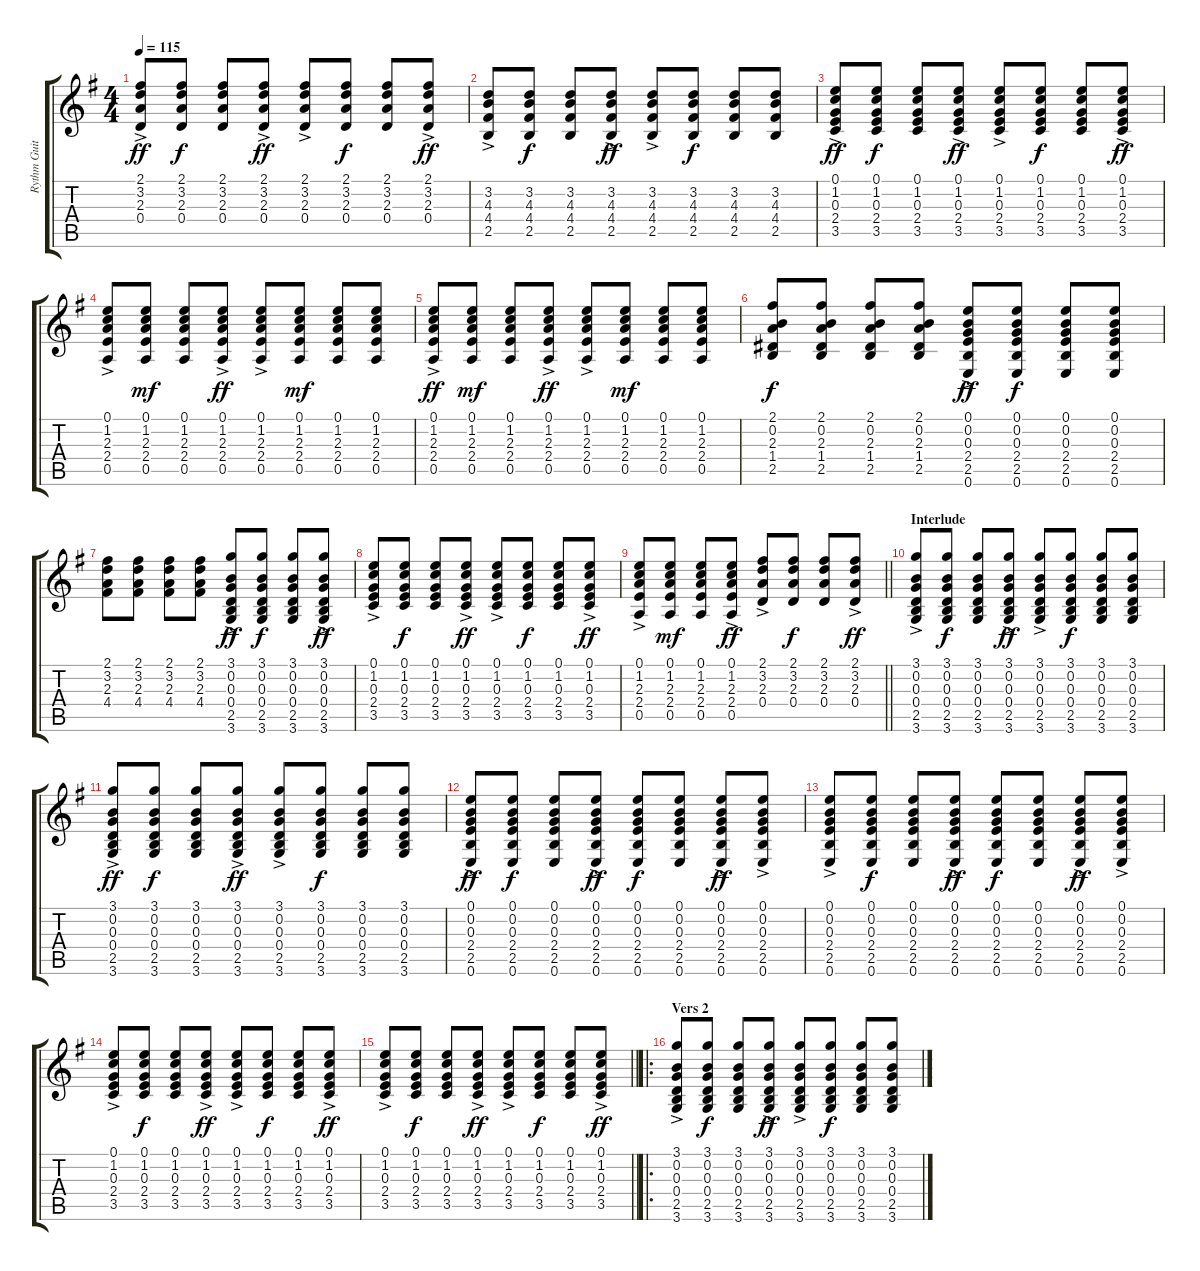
\track ("Rythm Guitar" "Rythm Guit") {instrument acousticguitarsteel}
\staff {score tabs}
\tuning (E4 B3 G3 D3 A2 E2) {hide}
\ts (4 4)
\tempo 115
\clef g2
\ks eminor
(2.1{ac} 3.2{ac} 2.3{ac} 0.4{ac}).8{dy ff} (2.1 3.2 2.3 0.4).8{dy f} (2.1 3.2 2.3 0.4).8 (2.1{ac} 3.2{ac} 2.3{ac} 0.4{ac}).8{dy ff} (2.1{ac} 3.2{ac} 2.3{ac} 0.4{ac}).8 (2.1 3.2 2.3 0.4).8{dy f} (2.1 3.2 2.3 0.4).8 (2.1{ac} 3.2{ac} 2.3{ac} 0.4{ac}).8{dy ff} |
(3.2{ac} 4.3{ac} 4.4{ac} 2.5{ac}).8 (3.2 4.3 4.4 2.5).8{dy f} (3.2 4.3 4.4 2.5).8 (3.2{ac} 4.3{ac} 4.4{ac} 2.5{ac}).8{dy ff} (3.2{ac} 4.3{ac} 4.4{ac} 2.5{ac}).8 (3.2 4.3 4.4 2.5).8{dy f} (3.2 4.3 4.4 2.5).8 (3.2 4.3 4.4 2.5).8 |
(0.1{ac} 1.2{ac} 0.3{ac} 2.4{ac} 3.5{ac}).8{dy ff} (0.1 1.2 0.3 2.4 3.5).8{dy f} (0.1 1.2 0.3 2.4 3.5).8 (0.1{ac} 1.2{ac} 0.3{ac} 2.4{ac} 3.5{ac}).8{dy ff} (0.1{ac} 1.2{ac} 0.3{ac} 2.4{ac} 3.5{ac}).8 (0.1 1.2 0.3 2.4 3.5).8{dy f} (0.1 1.2 0.3 2.4 3.5).8 (0.1{ac} 1.2{ac} 0.3{ac} 2.4{ac} 3.5{ac}).8{dy ff} |
(0.1{ac} 1.2{ac} 2.3{ac} 2.4{ac} 0.5{ac}).8 (0.1 1.2 2.3 2.4 0.5).8{dy mf} (0.1 1.2 2.3 2.4 0.5).8 (0.1{ac} 1.2{ac} 2.3{ac} 2.4{ac} 0.5{ac}).8{dy ff} (0.1{ac} 1.2{ac} 2.3{ac} 2.4{ac} 0.5{ac}).8 (0.1 1.2 2.3 2.4 0.5).8{dy mf} (0.1 1.2 2.3 2.4 0.5).8 (0.1 1.2 2.3 2.4 0.5).8 |
(0.1{ac} 1.2{ac} 2.3{ac} 2.4{ac} 0.5{ac}).8{dy ff} (0.1 1.2 2.3 2.4 0.5).8{dy mf} (0.1 1.2 2.3 2.4 0.5).8 (0.1{ac} 1.2{ac} 2.3{ac} 2.4{ac} 0.5{ac}).8{dy ff} (0.1{ac} 1.2{ac} 2.3{ac} 2.4{ac} 0.5{ac}).8 (0.1 1.2 2.3 2.4 0.5).8{dy mf} (0.1 1.2 2.3 2.4 0.5).8 (0.1 1.2 2.3 2.4 0.5).8 |
(2.1 0.2 2.3 1.4 2.5).8{dy f} (2.1 0.2 2.3 1.4 2.5).8 (2.1 0.2 2.3 1.4 2.5).8 (2.1 0.2 2.3 1.4 2.5).8 (0.1{ac} 0.2{ac} 0.3{ac} 2.4{ac} 2.5{ac} 0.6{ac}).8{dy ff} (0.1 0.2 0.3 2.4 2.5 0.6).8{dy f} (0.1 0.2 0.3 2.4 2.5 0.6).8 (0.1 0.2 0.3 2.4 2.5 0.6).8 |
(2.1 3.2 2.3 4.4).8 (2.1 3.2 2.3 4.4).8 (2.1 3.2 2.3 4.4).8 (2.1 3.2 2.3 4.4).8 (3.1{ac} 0.2{ac} 0.3{ac} 0.4{ac} 2.5{ac} 3.6{ac}).8{dy ff} (3.1 0.2 0.3 0.4 2.5 3.6).8{dy f} (3.1 0.2 0.3 0.4 2.5 3.6).8 (3.1{ac} 0.2{ac} 0.3{ac} 0.4{ac} 2.5{ac} 3.6{ac}).8{dy ff} |
(0.1{ac} 1.2{ac} 0.3{ac} 2.4{ac} 3.5{ac}).8 (0.1 1.2 0.3 2.4 3.5).8{dy f} (0.1 1.2 0.3 2.4 3.5).8 (0.1{ac} 1.2{ac} 0.3{ac} 2.4{ac} 3.5{ac}).8{dy ff} (0.1{ac} 1.2{ac} 0.3{ac} 2.4{ac} 3.5{ac}).8 (0.1 1.2 0.3 2.4 3.5).8{dy f} (0.1 1.2 0.3 2.4 3.5).8 (0.1{ac} 1.2{ac} 0.3{ac} 2.4{ac} 3.5{ac}).8{dy ff} |
\barLineRight lightlight
(0.1{ac} 1.2{ac} 2.3{ac} 2.4{ac} 0.5{ac}).8 (0.1 1.2 2.3 2.4 0.5).8{dy mf} (0.1 1.2 2.3 2.4 0.5).8 (0.1{ac} 1.2{ac} 2.3{ac} 2.4{ac} 0.5{ac}).8{dy ff} (2.1{ac} 3.2{ac} 2.3{ac} 0.4{ac}).8 (2.1 3.2 2.3 0.4).8{dy f} (2.1 3.2 2.3 0.4).8 (2.1{ac} 3.2{ac} 2.3{ac} 0.4{ac}).8{dy ff} |
\section ("" "Interlude")
(3.1{ac} 0.2{ac} 0.3{ac} 0.4{ac} 2.5{ac} 3.6{ac}).8 (3.1 0.2 0.3 0.4 2.5 3.6).8{dy f} (3.1 0.2 0.3 0.4 2.5 3.6).8 (3.1{ac} 0.2{ac} 0.3{ac} 0.4{ac} 2.5{ac} 3.6{ac}).8{dy ff} (3.1{ac} 0.2{ac} 0.3{ac} 0.4{ac} 2.5{ac} 3.6{ac}).8 (3.1 0.2 0.3 0.4 2.5 3.6).8{dy f} (3.1 0.2 0.3 0.4 2.5 3.6).8 (3.1 0.2 0.3 0.4 2.5 3.6).8 |
(3.1{ac} 0.2{ac} 0.3{ac} 0.4{ac} 2.5{ac} 3.6{ac}).8{dy ff} (3.1 0.2 0.3 0.4 2.5 3.6).8{dy f} (3.1 0.2 0.3 0.4 2.5 3.6).8 (3.1{ac} 0.2{ac} 0.3{ac} 0.4{ac} 2.5{ac} 3.6{ac}).8{dy ff} (3.1{ac} 0.2{ac} 0.3{ac} 0.4{ac} 2.5{ac} 3.6{ac}).8 (3.1 0.2 0.3 0.4 2.5 3.6).8{dy f} (3.1 0.2 0.3 0.4 2.5 3.6).8 (3.1 0.2 0.3 0.4 2.5 3.6).8 |
(0.1{ac} 0.2{ac} 0.3{ac} 2.4{ac} 2.5{ac} 0.6{ac}).8{dy ff} (0.1 0.2 0.3 2.4 2.5 0.6).8{dy f} (0.1 0.2 0.3 2.4 2.5 0.6).8 (0.1{ac} 0.2{ac} 0.3{ac} 2.4{ac} 2.5{ac} 0.6{ac}).8{dy ff} (0.1 0.2 0.3 2.4 2.5 0.6).8{dy f} (0.1 0.2 0.3 2.4 2.5 0.6).8 (0.1{ac} 0.2{ac} 0.3{ac} 2.4{ac} 2.5{ac} 0.6{ac}).8{dy ff} (0.1{ac} 0.2{ac} 0.3{ac} 2.4{ac} 2.5{ac} 0.6{ac}).8 |
(0.1{ac} 0.2{ac} 0.3{ac} 2.4{ac} 2.5{ac} 0.6{ac}).8 (0.1 0.2 0.3 2.4 2.5 0.6).8{dy f} (0.1 0.2 0.3 2.4 2.5 0.6).8 (0.1{ac} 0.2{ac} 0.3{ac} 2.4{ac} 2.5{ac} 0.6{ac}).8{dy ff} (0.1 0.2 0.3 2.4 2.5 0.6).8{dy f} (0.1 0.2 0.3 2.4 2.5 0.6).8 (0.1{ac} 0.2{ac} 0.3{ac} 2.4{ac} 2.5{ac} 0.6{ac}).8{dy ff} (0.1{ac} 0.2{ac} 0.3{ac} 2.4{ac} 2.5{ac} 0.6{ac}).8 |
(0.1{ac} 1.2{ac} 0.3{ac} 2.4{ac} 3.5{ac}).8 (0.1 1.2 0.3 2.4 3.5).8{dy f} (0.1 1.2 0.3 2.4 3.5).8 (0.1{ac} 1.2{ac} 0.3{ac} 2.4{ac} 3.5{ac}).8{dy ff} (0.1{ac} 1.2{ac} 0.3{ac} 2.4{ac} 3.5{ac}).8 (0.1 1.2 0.3 2.4 3.5).8{dy f} (0.1 1.2 0.3 2.4 3.5).8 (0.1{ac} 1.2{ac} 0.3{ac} 2.4{ac} 3.5{ac}).8{dy ff} |
\barLineRight lightlight
(0.1{ac} 1.2{ac} 0.3{ac} 2.4{ac} 3.5{ac}).8 (0.1 1.2 0.3 2.4 3.5).8{dy f} (0.1 1.2 0.3 2.4 3.5).8 (0.1{ac} 1.2{ac} 0.3{ac} 2.4{ac} 3.5{ac}).8{dy ff} (0.1{ac} 1.2{ac} 0.3{ac} 2.4{ac} 3.5{ac}).8 (0.1 1.2 0.3 2.4 3.5).8{dy f} (0.1 1.2 0.3 2.4 3.5).8 (0.1{ac} 1.2{ac} 0.3{ac} 2.4{ac} 3.5{ac}).8{dy ff} |
\ro
\section ("" "Vers 2")
(3.1{ac} 0.2{ac} 0.3{ac} 0.4{ac} 2.5{ac} 3.6{ac}).8 (3.1 0.2 0.3 0.4 2.5 3.6).8{dy f} (3.1 0.2 0.3 0.4 2.5 3.6).8 (3.1{ac} 0.2{ac} 0.3{ac} 0.4{ac} 2.5{ac} 3.6{ac}).8{dy ff} (3.1{ac} 0.2{ac} 0.3{ac} 0.4{ac} 2.5{ac} 3.6{ac}).8 (3.1 0.2 0.3 0.4 2.5 3.6).8{dy f} (3.1 0.2 0.3 0.4 2.5 3.6).8 (3.1 0.2 0.3 0.4 2.5 3.6).8
